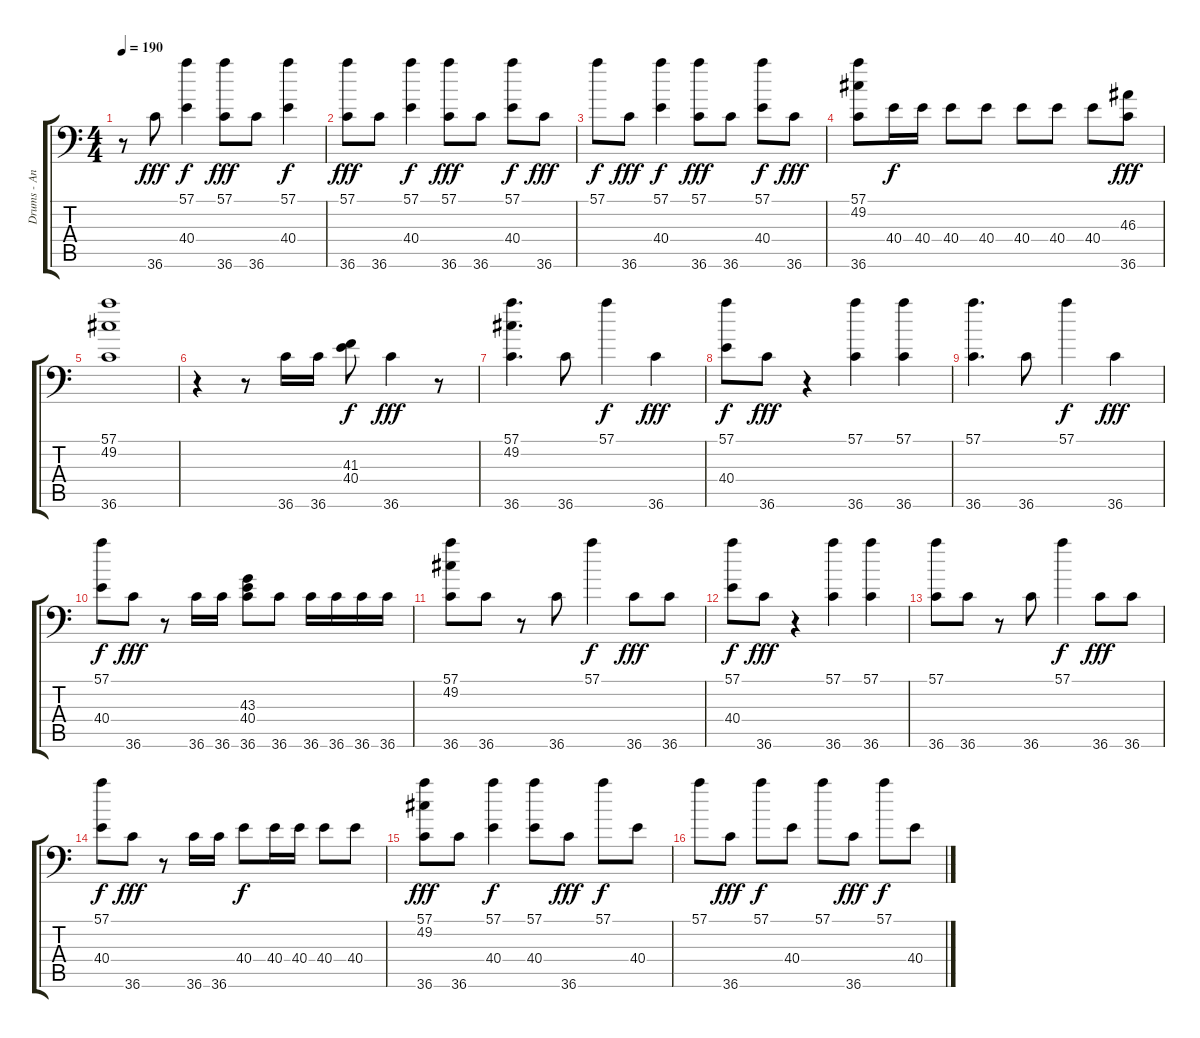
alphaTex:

\track ("Drums - Andrew " "Drums - An") {instrument acousticgrandpiano}
\staff {score tabs}
\tuning (C-1 C-1 C-1 C-1 C-1 C-1) {hide}
\ts (4 4)
\tempo 190
\clef f4
\ks c
r.8{dy fff} 36.6.8 (57.1 40.4).4{dy f} (57.1 36.6).8{dy fff} 36.6.8 (57.1 40.4).4{dy f} |
(57.1 36.6).8{dy fff} 36.6.8 (57.1 40.4).4{dy f} (57.1 36.6).8{dy fff} 36.6.8 (57.1 40.4).8{dy f} 36.6.8{dy fff} |
57.1.8{dy f} 36.6.8{dy fff} (57.1 40.4).4{dy f} (57.1 36.6).8{dy fff} 36.6.8 (57.1 40.4).8{dy f} 36.6.8{dy fff} |
(57.1 49.2 36.6).8 40.4.16{dy f} 40.4.16 40.4.8 40.4.8 40.4.8 40.4.8 40.4.8 (46.3 36.6).8{dy fff} |
(57.1 49.2 36.6).1 |
r.4 r.8 36.6.16 36.6.16 (41.3 40.4).8{dy f} 36.6.4{dy fff} r.8 |
(57.1 49.2 36.6).4{d} 36.6.8 57.1.4{dy f} 36.6.4{dy fff} |
(57.1 40.4).8{dy f} 36.6.8{dy fff} r.4 (57.1 36.6).4 (57.1 36.6).4 |
(57.1 36.6).4{d} 36.6.8 57.1.4{dy f} 36.6.4{dy fff} |
(57.1 40.4).8{dy f} 36.6.8{dy fff} r.8 36.6.16 36.6.16 (43.3 40.4 36.6).8 36.6.8 36.6.16 36.6.16 36.6.16 36.6.16 |
(57.1 49.2 36.6).8 36.6.8 r.8 36.6.8 57.1.4{dy f} 36.6.8{dy fff} 36.6.8 |
(57.1 40.4).8{dy f} 36.6.8{dy fff} r.4 (57.1 36.6).4 (57.1 36.6).4 |
(57.1 36.6).8 36.6.8 r.8 36.6.8 57.1.4{dy f} 36.6.8{dy fff} 36.6.8 |
(57.1 40.4).8{dy f} 36.6.8{dy fff} r.8 36.6.16 36.6.16 40.4.8{dy f} 40.4.16 40.4.16 40.4.8 40.4.8 |
(57.1 49.2 36.6).8{dy fff} 36.6.8 (57.1 40.4).4{dy f} (57.1 40.4).8 36.6.8{dy fff} 57.1.8{dy f} 40.4.8 |
57.1.8 36.6.8{dy fff} 57.1.8{dy f} 40.4.8 57.1.8 36.6.8{dy fff} 57.1.8{dy f} 40.4.8
